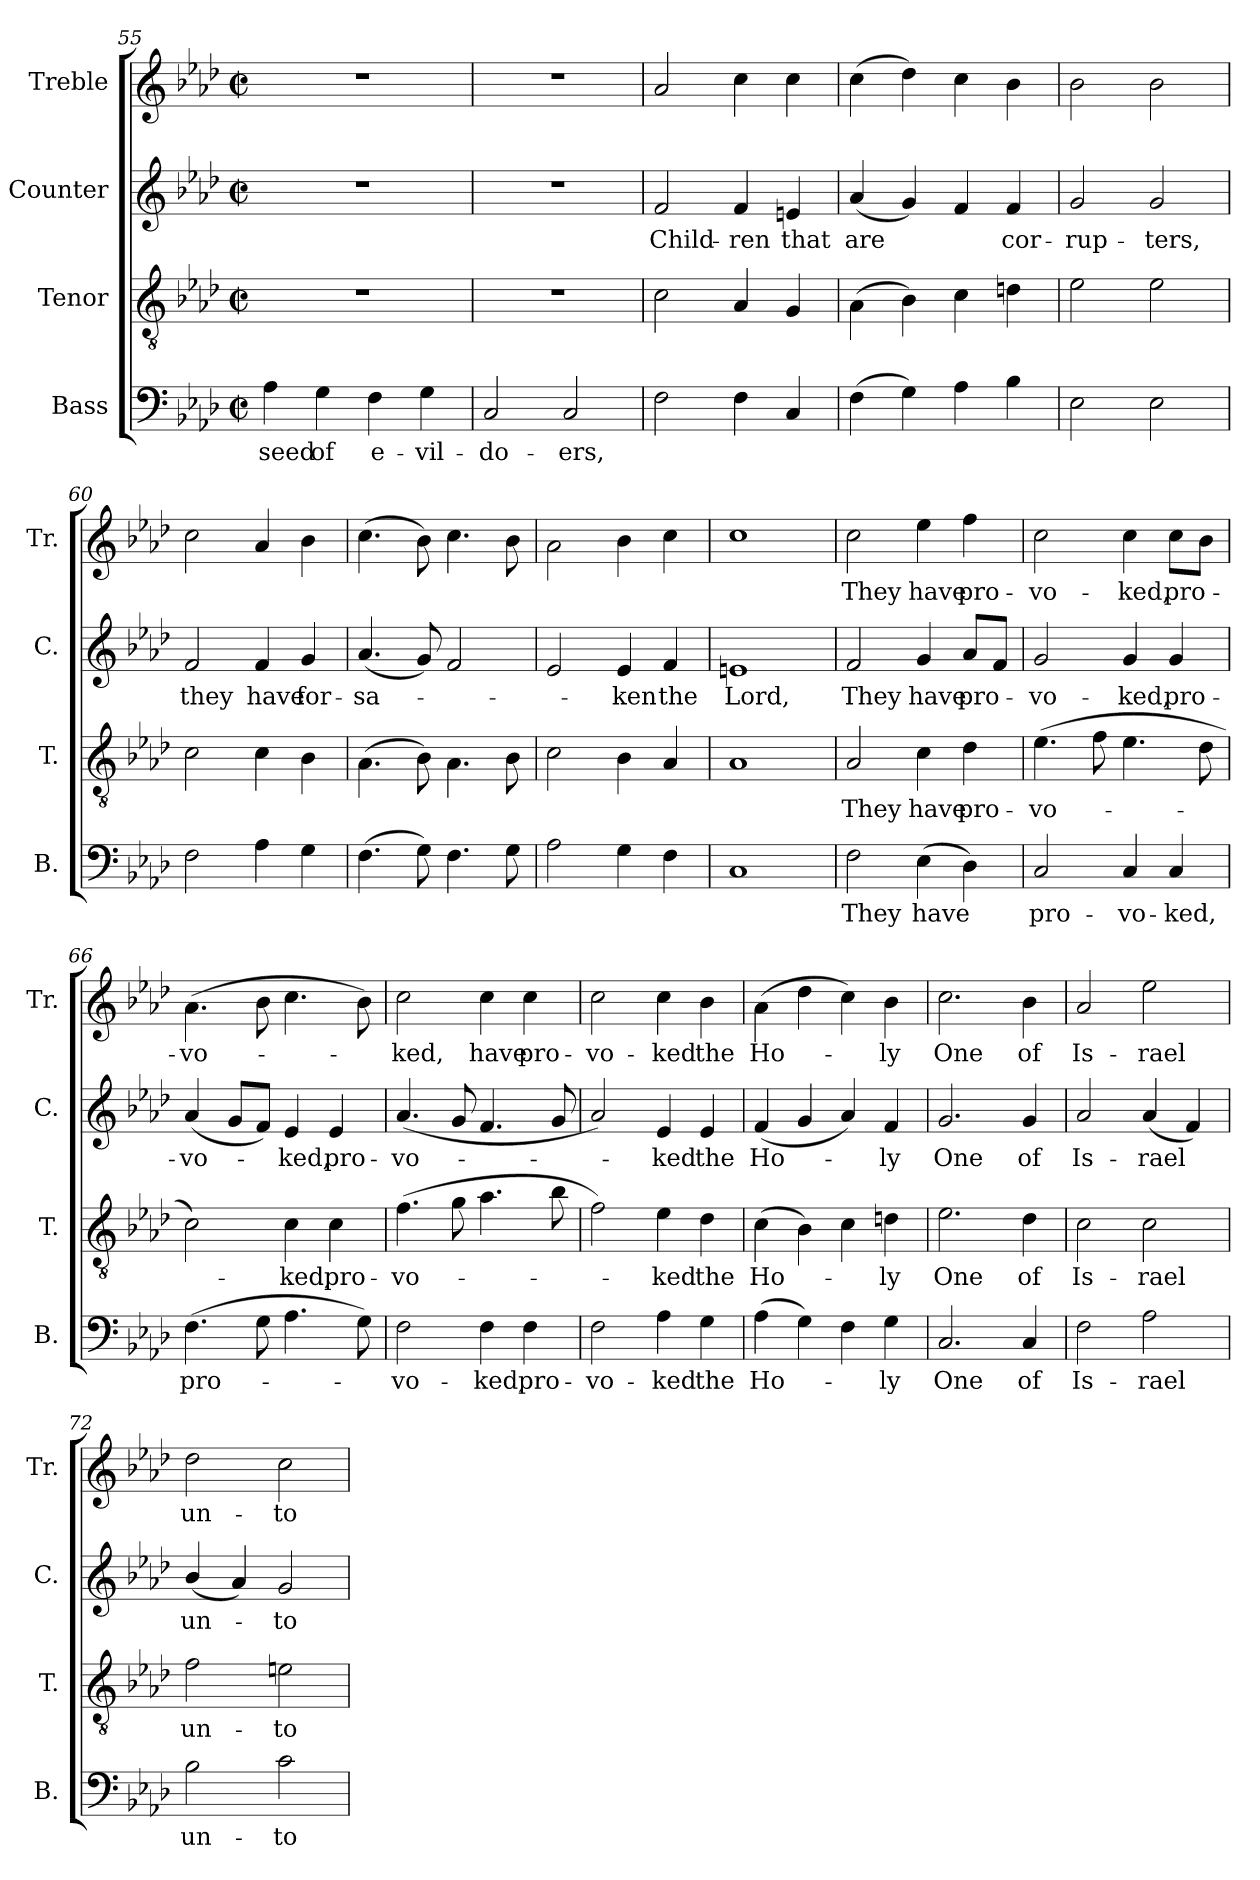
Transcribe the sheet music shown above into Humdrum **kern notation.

**kern	**text	**kern	**text	**kern	**text	**kern	**text
*part4	*part4	*part3	*part3	*part2	*part2	*part1	*part1
*staff4	*staff4	*staff3	*staff3	*staff2	*staff2	*staff1	*staff1
*I"Bass	*	*I"Tenor	*	*I"Counter	*	*I"Treble	*
*I'B.	*	*I'T.	*	*I'C.	*	*I'Tr.	*
*clefF4	*	*clefGv2	*	*clefG2	*	*clefG2	*
*k[b-e-a-d-]	*	*k[b-e-a-d-]	*	*k[b-e-a-d-]	*	*k[b-e-a-d-]	*
*M4/4	*	*M4/4	*	*M4/4	*	*M4/4	*
*met(c|)	*	*met(c|)	*	*met(c|)	*	*met(c|)	*
=55	=55	=55	=55	=55	=55	=55	=55
!	!LO:LY:b	!	!	!	!	!	!
4A-\	seed	1r	.	1r	.	1r	.
!	!LO:LY:b	!	!	!	!	!	!
4G\	of	.	.	.	.	.	.
!	!LO:LY:b	!	!	!	!	!	!
4F\	e-	.	.	.	.	.	.
!	!LO:LY:b	!	!	!	!	!	!
4G\	-vil-	.	.	.	.	.	.
=56	=56	=56	=56	=56	=56	=56	=56
!	!LO:LY:b	!	!	!	!	!	!
2C/	-do-	1r	.	1r	.	1r	.
!	!LO:LY:b	!	!	!	!	!	!
2C/	-ers,	.	.	.	.	.	.
=57	=57	=57	=57	=57	=57	=57	=57
!	!	!	!	!	!LO:LY:b	!	!
2F\	.	2c\	.	2f/	Child-	2a-/	.
!	!	!	!	!	!LO:LY:b	!	!
4F\	.	4A-/	.	4f/	-ren	4cc\	.
!	!	!	!	!	!LO:LY:b	!	!
4C/	.	4G/	.	4en/	that	4cc\	.
=58	=58	=58	=58	=58	=58	=58	=58
!	!	!	!	!	!LO:LY:b	!	!
(>4F\	.	(>4A-\	.	(<4a-/	are	(>4cc\	.
4G\)	.	4B-\)	.	4g/)	.	4dd-\)	.
4A-\	.	4c\	.	4f/	.	4cc\	.
!	!	!	!	!	!LO:LY:b	!	!
4B-\	.	4dn\	.	4f/	cor-	4b-\	.
=59	=59	=59	=59	=59	=59	=59	=59
!	!	!	!	!	!LO:LY:b	!	!
2E-\	.	2e-\	.	2g/	-rup-	2b-\	.
!	!	!	!	!	!LO:LY:b	!	!
2E-\	.	2e-\	.	2g/	-ters,	2b-\	.
!!LO:LB:g=z
=60	=60	=60	=60	=60	=60	=60	=60
!	!	!	!	!	!LO:LY:b	!	!
2F\	.	2c\	.	2f/	they	2cc\	.
!	!	!	!	!	!LO:LY:b	!	!
4A-\	.	4c\	.	4f/	have	4a-/	.
!	!	!	!	!	!LO:LY:b	!	!
4G\	.	4B-\	.	4g/	for-	4b-\	.
=61	=61	=61	=61	=61	=61	=61	=61
!	!	!	!	!	!LO:LY:b	!	!
(>4.F\	.	(>4.A-\	.	(<4.a-/	-sa-	(>4.cc\	.
8G\)	.	8B-\)	.	8g/)	.	8b-\)	.
4.F\	.	4.A-\	.	2f/	.	4.cc\	.
8G\	.	8B-\	.	.	.	8b-\	.
=62	=62	=62	=62	=62	=62	=62	=62
2A-\	.	2c\	.	2e-/	.	2a-\	.
!	!	!	!	!	!LO:LY:b	!	!
4G\	.	4B-\	.	4e-/	ken	4b-\	.
!	!	!	!	!	!LO:LY:b	!	!
4F\	.	4A-/	.	4f/	the	4cc\	.
=63	=63	=63	=63	=63	=63	=63	=63
!	!	!	!	!	!LO:LY:b	!	!
1C	.	1A-	.	1en	Lord,	1cc	.
=64	=64	=64	=64	=64	=64	=64	=64
!	!LO:LY:b	!	!LO:LY:b	!	!LO:LY:b	!	!LO:LY:b
2F\	They	2A-/	They	2f/	They	2cc\	They
!	!LO:LY:b	!	!LO:LY:b	!	!LO:LY:b	!	!LO:LY:b
(>4E-\	have	4c\	have	4g/	have	4ee-\	have
!	!	!	!LO:LY:b	!	!LO:LY:b	!	!LO:LY:b
4D-\)	.	4d-\	pro-	8a-/L	pro-	4ff\	pro-
.	.	.	.	8f/J	.	.	.
=65	=65	=65	=65	=65	=65	=65	=65
!	!LO:LY:b	!	!LO:LY:b	!	!LO:LY:b	!	!LO:LY:b
2C/	pro-	(>4.e-\	-vo-	2g/	-vo-	2cc\	-vo-
.	.	8f\	.	.	.	.	.
!	!LO:LY:b	!	!	!	!LO:LY:b	!	!LO:LY:b
4C/	-vo-	4.e-\	.	4g/	-ked,	4cc\	-ked,
!	!LO:LY:b	!	!	!	!LO:LY:b	!	!LO:LY:b
4C/	-ked,	.	.	4g/	pro-	8cc\L	pro-
.	.	8d-\	.	.	.	8b-\J	.
=66	=66	=66	=66	=66	=66	=66	=66
!	!LO:LY:b	!	!	!	!LO:LY:b	!	!LO:LY:b
(>4.F\	pro-	2c\)	.	(<4a-/	-vo-	(>4.a-\	-vo-
.	.	.	.	8g/L	.	.	.
8G\	.	.	.	8f/J)	.	8b-\	.
!	!	!	!LO:LY:b	!	!LO:LY:b	!	!
4.A-\	.	4c\	-ked,	4e-/	-ked,	4.cc\	.
!	!	!	!LO:LY:b	!	!LO:LY:b	!	!
.	.	4c\	pro-	4e-/	pro-	.	.
8G\)	.	.	.	.	.	8b-\)	.
=67	=67	=67	=67	=67	=67	=67	=67
!	!LO:LY:b	!	!LO:LY:b	!	!LO:LY:b	!	!LO:LY:b
2F\	-vo-	(>4.f\	-vo-	(<4.a-/	-vo-	2cc\	-ked,
.	.	8g\	.	8g/	.	.	.
!	!LO:LY:b	!	!	!	!	!	!LO:LY:b
4F\	-ked,	4.a-\	.	4.f/	.	4cc\	have
!	!LO:LY:b	!	!	!	!	!	!LO:LY:b
4F\	pro-	.	.	.	.	4cc\	pro-
.	.	8b-\	.	8g/	.	.	.
!!LO:LB:g=z
=68	=68	=68	=68	=68	=68	=68	=68
!	!LO:LY:b	!	!	!	!	!	!LO:LY:b
2F\	-vo-	2f\)	.	2a-/)	.	2cc\	-vo-
!	!LO:LY:b	!	!LO:LY:b	!	!LO:LY:b	!	!LO:LY:b
4A-\	-ked	4e-\	ked	4e-/	-ked	4cc\	-ked
!	!LO:LY:b	!	!LO:LY:b	!	!LO:LY:b	!	!LO:LY:b
4G\	the	4d-\	the	4e-/	the	4b-\	the
=69	=69	=69	=69	=69	=69	=69	=69
!	!LO:LY:b	!	!LO:LY:b	!	!LO:LY:b	!	!LO:LY:b
(>4A-\	Ho-	(>4c\	Ho-	(<4f/	Ho-	(>4a-\	Ho-
4G\)	.	4B-\)	.	4g/	.	4dd-\	.
4F\	.	4c\	.	4a-/)	.	4cc\)	.
!	!LO:LY:b	!	!LO:LY:b	!	!LO:LY:b	!	!LO:LY:b
4G\	-ly	4dn\	-ly	4f/	-ly	4b-\	-ly
=70	=70	=70	=70	=70	=70	=70	=70
!	!LO:LY:b	!	!LO:LY:b	!	!LO:LY:b	!	!LO:LY:b
2.C/	One	2.e-\	One	2.g/	One	2.cc\	One
!	!LO:LY:b	!	!LO:LY:b	!	!LO:LY:b	!	!LO:LY:b
4C/	of	4d-\	of	4g/	of	4b-\	of
=71	=71	=71	=71	=71	=71	=71	=71
!	!LO:LY:b	!	!LO:LY:b	!	!LO:LY:b	!	!LO:LY:b
2F\	Is-	2c\	Is-	2a-/	Is-	2a-/	Is-
!	!LO:LY:b	!	!LO:LY:b	!	!LO:LY:b	!	!LO:LY:b
2A-\	-rael	2c\	-rael	(<4a-/	-rael	2ee-\	-rael
.	.	.	.	4f/)	.	.	.
=72	=72	=72	=72	=72	=72	=72	=72
!	!LO:LY:b	!	!LO:LY:b	!	!LO:LY:b	!	!LO:LY:b
2B-\	un-	2f\	un-	(<4b-/	un-	2dd-\	un-
.	.	.	.	4a-/)	.	.	.
!	!LO:LY:b	!	!LO:LY:b	!	!LO:LY:b	!	!LO:LY:b
2c\	-to	2en\	-to	2g/	-to	2cc\	-to
=	=	=	=	=	=	=	=
*-	*-	*-	*-	*-	*-	*-	*-
